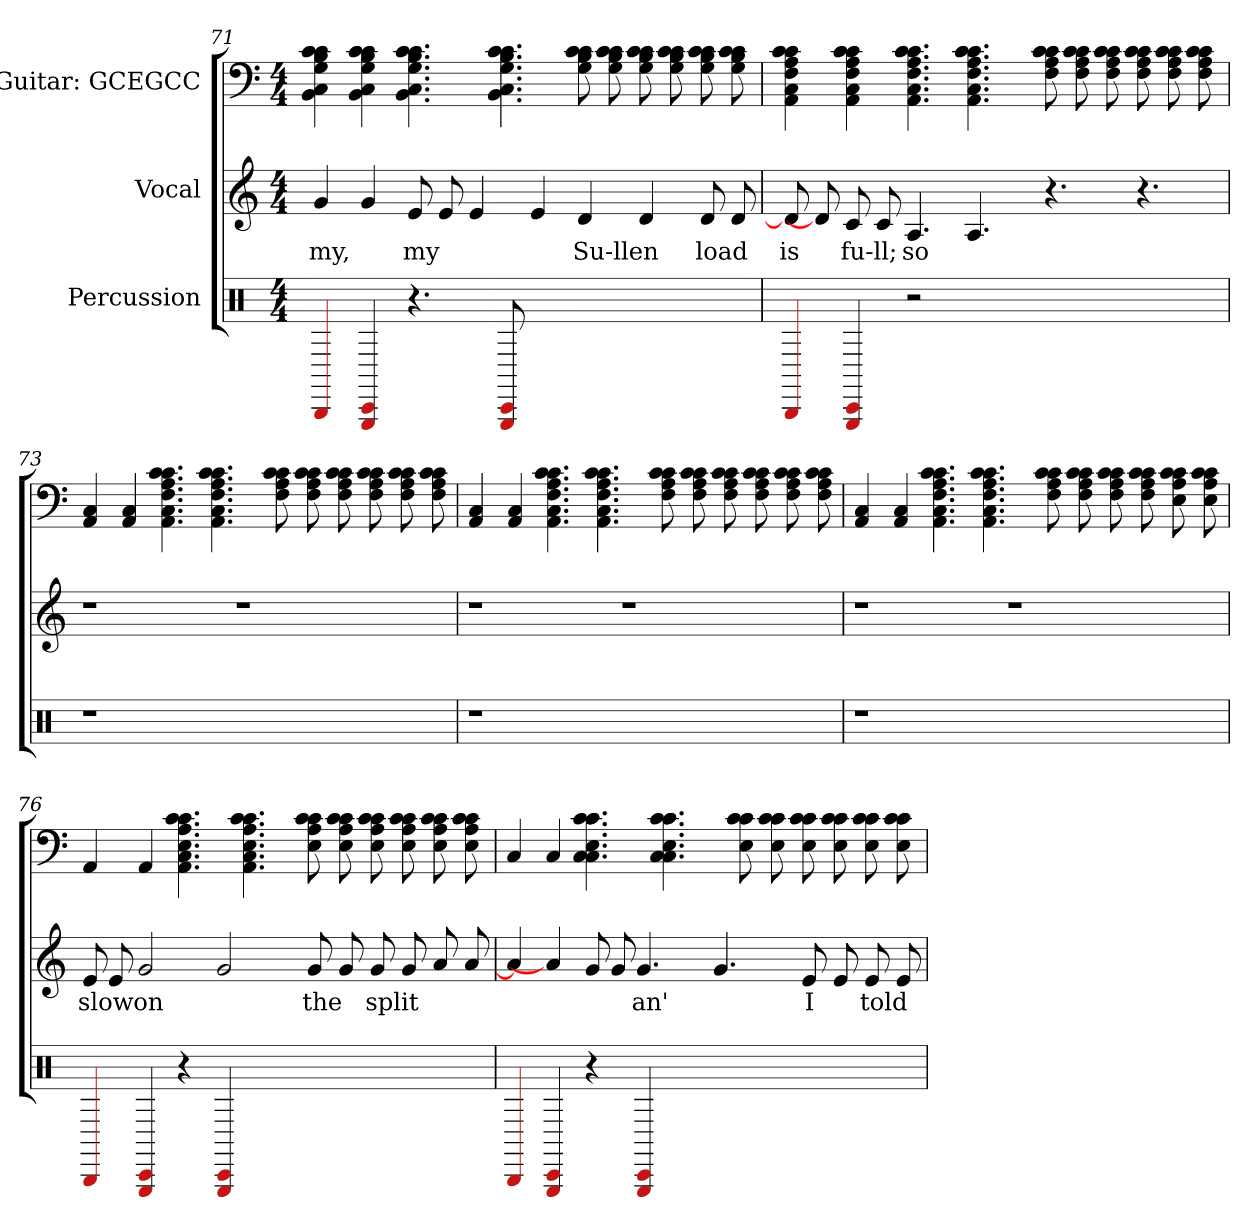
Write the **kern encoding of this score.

**kern	**kern	**text	**kern
*part3	*part2	*part2	*part1
*staff3	*staff2	*staff2	*staff1
*I"Percussion	*I"Vocal	*	*I"Guitar: GCEGCC
*clefX	*	*	*
*k[]	*k[]	*	*k[]
*M4/4	*M4/4	*	*M4/4
=71	=71	=71	=71
4BBB	4g	my,	4c 4c 4B 4G 4C 4BB
4GGG 4CC#	4g	.	4c 4c 4B 4G 4C 4BB
4.r	8e	my	4.c 4.c 4.B 4.G 4.C 4.BB
.	8e	.	.
.	4e	.	.
8GGG 8CC#	.	.	4.c 4.c 4.B 4.G 4.C 4.BB
1ryy	4e	.	.
.	4d	Su-llen	8c 8c 8B 8G
.	.	.	8c 8c 8B 8G
.	4d	.	8c 8c 8B 8G
.	.	.	8c 8c 8B 8G
.	8d	load	8c 8c 8B 8G
.	8d	.	8c 8c 8B 8G
=72	=72	=72	=72
4BBB	8d]	is	4c 4c 4A 4F 4C 4AA
.	8d]	.	.
4GGG 4CC#	8c	fu-ll;	4c 4c 4A 4F 4C 4AA
.	8c	.	.
2r	4.A	so	4.c 4.c 4.A 4.F 4.C 4.AA
.	4.A	.	4.c 4.c 4.A 4.F 4.C 4.AA
1ryy	.	.	.
.	4.r	.	8c 8c 8A 8F
.	.	.	8c 8c 8A 8F
.	.	.	8c 8c 8A 8F
.	4.r	.	8c 8c 8A 8F
.	.	.	8c 8c 8A 8F
.	.	.	8c 8c 8A 8F
=73	=73	=73	=73
1r	1r	.	4C 4AA
.	.	.	4C 4AA
.	.	.	4.c 4.c 4.A 4.F 4.C 4.AA
.	.	.	4.c 4.c 4.A 4.F 4.C 4.AA
1ryy	1r	.	.
.	.	.	8c 8c 8A 8F
.	.	.	8c 8c 8A 8F
.	.	.	8c 8c 8A 8F
.	.	.	8c 8c 8A 8F
.	.	.	8c 8c 8A 8F
.	.	.	8c 8c 8A 8F
=74	=74	=74	=74
1r	1r	.	4C 4AA
.	.	.	4C 4AA
.	.	.	4.c 4.c 4.A 4.F 4.C 4.AA
.	.	.	4.c 4.c 4.A 4.F 4.C 4.AA
1ryy	1r	.	.
.	.	.	8c 8c 8A 8F
.	.	.	8c 8c 8A 8F
.	.	.	8c 8c 8A 8F
.	.	.	8c 8c 8A 8F
.	.	.	8c 8c 8A 8F
.	.	.	8c 8c 8A 8F
=75	=75	=75	=75
1r	1r	.	4C 4AA
.	.	.	4C 4AA
.	.	.	4.c 4.c 4.A 4.F 4.C 4.AA
.	.	.	4.c 4.c 4.A 4.F 4.C 4.AA
1ryy	1r	.	.
.	.	.	8c 8c 8A 8F
.	.	.	8c 8c 8A 8F
.	.	.	8c 8c 8A 8F
.	.	.	8c 8c 8A 8F
.	.	.	8c 8c 8A 8E
.	.	.	8c 8c 8A 8E
=76	=76	=76	=76
4BBB	8e	slow	4AA
.	8e	.	.
4GGG 4CC#	2g	on	4AA
4r	.	.	4.c 4.c 4.A 4.E 4.C 4.AA
4GGG 4CC#	2g	.	.
.	.	.	4.c 4.c 4.A 4.E 4.C 4.AA
1ryy	.	.	.
.	8g	the	8c 8c 8A 8E
.	8g	.	8c 8c 8A 8E
.	8g	split	8c 8c 8A 8E
.	8g	.	8c 8c 8A 8E
.	8a	.	8c 8c 8A 8E
.	8a	.	8c 8c 8A 8E
=77	=77	=77	=77
4BBB	4a]	.	4C
4GGG 4CC#	4a]	.	4C
4r	8g	.	4.c 4.c 4.c 4.E 4.C 4.C
.	8g	.	.
4GGG 4CC#	4.g	an'	.
.	.	.	4.c 4.c 4.c 4.E 4.C 4.C
1ryy	.	.	.
.	4.g	.	.
.	.	.	8c 8c 8c 8E
.	.	.	8c 8c 8c 8E
.	8e	I	8c 8c 8c 8E
.	8e	.	8c 8c 8c 8E
.	8e	told	8c 8c 8c 8E
.	8e	.	8c 8c 8c 8E
=	=	=	=
*-	*-	*-	*-
